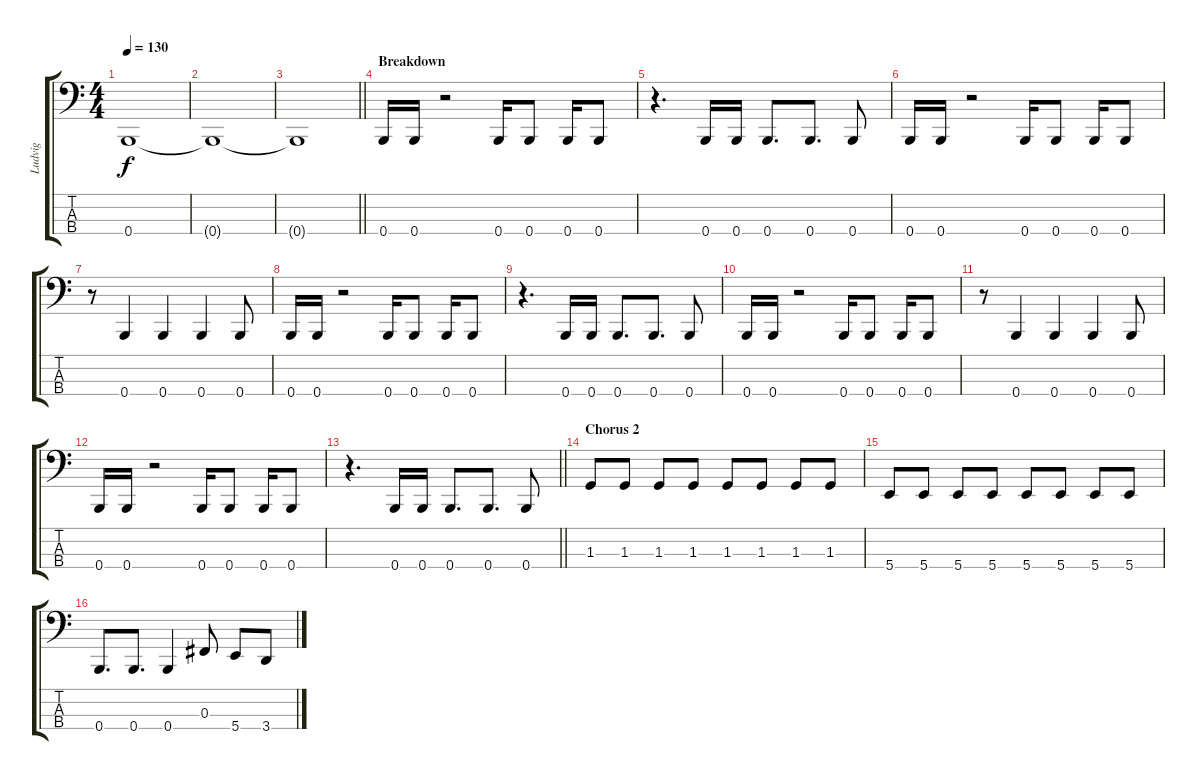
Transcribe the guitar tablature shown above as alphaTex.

\track ("Ludvig" "Ludvig") {instrument electricbassfinger}
\staff {score tabs}
\tuning (E2 B1 Gb1 B0) {hide}
\ts (4 4)
\tempo 130
\clef f4
\ks c
0.4{t}.1{dy f} |
0.4{t}.1 |
\barLineRight lightlight
0.4{t}.1 |
\section ("" "Breakdown")
0.4.16 0.4.16 r.2 0.4.16 0.4.8 0.4.16 0.4.8 |
r.4{d} 0.4.16 0.4.16 0.4.8{d} 0.4.8{d} 0.4.8 |
0.4.16 0.4.16 r.2 0.4.16 0.4.8 0.4.16 0.4.8 |
r.8 0.4.4 0.4.4 0.4.4 0.4.8 |
0.4.16 0.4.16 r.2 0.4.16 0.4.8 0.4.16 0.4.8 |
r.4{d} 0.4.16 0.4.16 0.4.8{d} 0.4.8{d} 0.4.8 |
0.4.16 0.4.16 r.2 0.4.16 0.4.8 0.4.16 0.4.8 |
r.8 0.4.4 0.4.4 0.4.4 0.4.8 |
0.4.16 0.4.16 r.2 0.4.16 0.4.8 0.4.16 0.4.8 |
\barLineRight lightlight
r.4{d} 0.4.16 0.4.16 0.4.8{d} 0.4.8{d} 0.4.8 |
\section ("" "Chorus 2")
1.3.8 1.3.8 1.3.8 1.3.8 1.3.8 1.3.8 1.3.8 1.3.8 |
5.4.8 5.4.8 5.4.8 5.4.8 5.4.8 5.4.8 5.4.8 5.4.8 |
0.4.8{d} 0.4.8{d} 0.4.4 0.3.8 5.4.8 3.4.8
